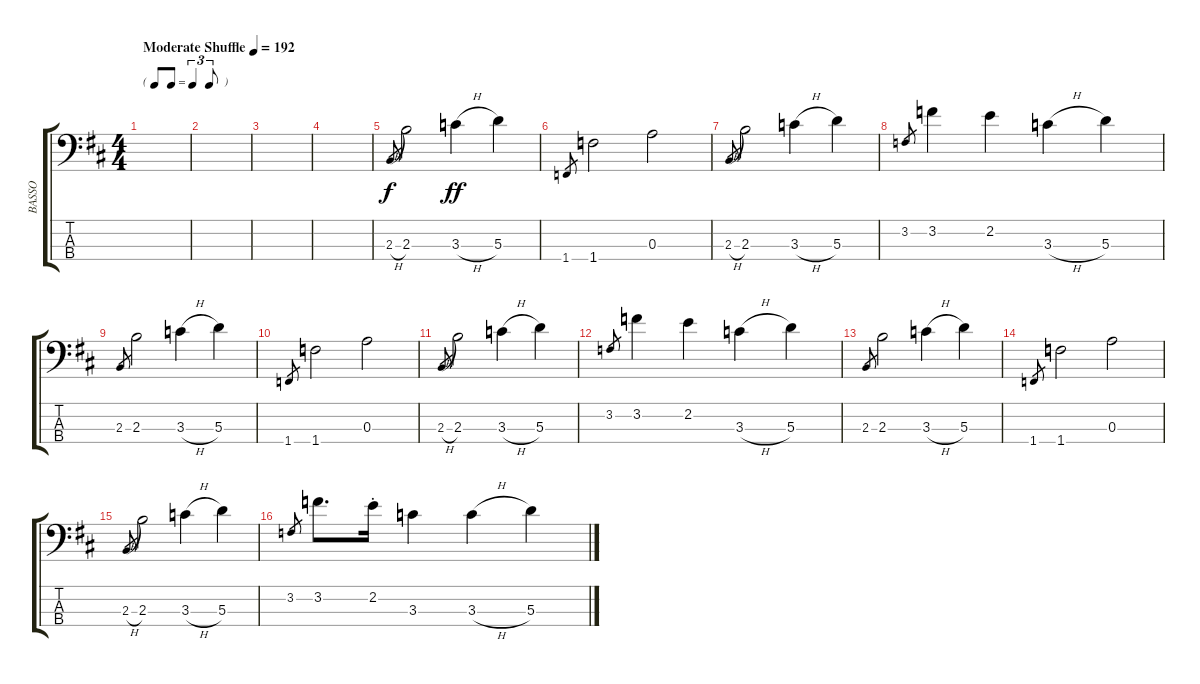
\track ("BASSO" "BASSO") {instrument electricbassfinger}
\staff {score tabs}
\tuning (G2 D2 A1 E1) {hide}
\ts (4 4)
\tf triplet8th
\tempo (192 "Moderate Shuffle")
\clef f4
\ks d
|
|
|
|
2.3{h}.8{gr} 2.3.2{ot 8vb} 3.3{h}.4{ot 8vb dy ff} 5.3.4{ot 8vb} |
1.4.8{gr} 1.4.2{ot 8vb} 0.3.2{ot 8vb} |
2.3{h}.8{gr} 2.3.2{ot 8vb} 3.3{h}.4{ot 8vb} 5.3.4{ot 8vb} |
3.2.8{gr} 3.2.4{ot 8vb} 2.2.4{ot 8vb} 3.3{h}.4{ot 8vb} 5.3.4{ot 8vb} |
2.3.8{gr} 2.3.2{ot 8vb} 3.3{h}.4{ot 8vb} 5.3.4{ot 8vb} |
1.4.8{gr} 1.4.2{ot 8vb} 0.3.2{ot 8vb} |
2.3{h}.8{gr} 2.3.2{ot 8vb} 3.3{h}.4{ot 8vb} 5.3.4{ot 8vb} |
3.2.8{gr} 3.2.4{ot 8vb} 2.2.4{ot 8vb} 3.3{h}.4{ot 8vb} 5.3.4{ot 8vb} |
2.3.8{gr} 2.3.2{ot 8vb} 3.3{h}.4{ot 8vb} 5.3.4{ot 8vb} |
1.4.8{gr} 1.4.2{ot 8vb} 0.3.2{ot 8vb} |
2.3{h}.8{gr} 2.3.2{ot 8vb} 3.3{h}.4{ot 8vb} 5.3.4{ot 8vb} |
3.2.8{gr} 3.2.8{d ot 8vb} 2.2{st}.16{ot 8vb} 3.3.4{ot 8vb} 3.3{h}.4{ot 8vb} 5.3.4{ot 8vb}
